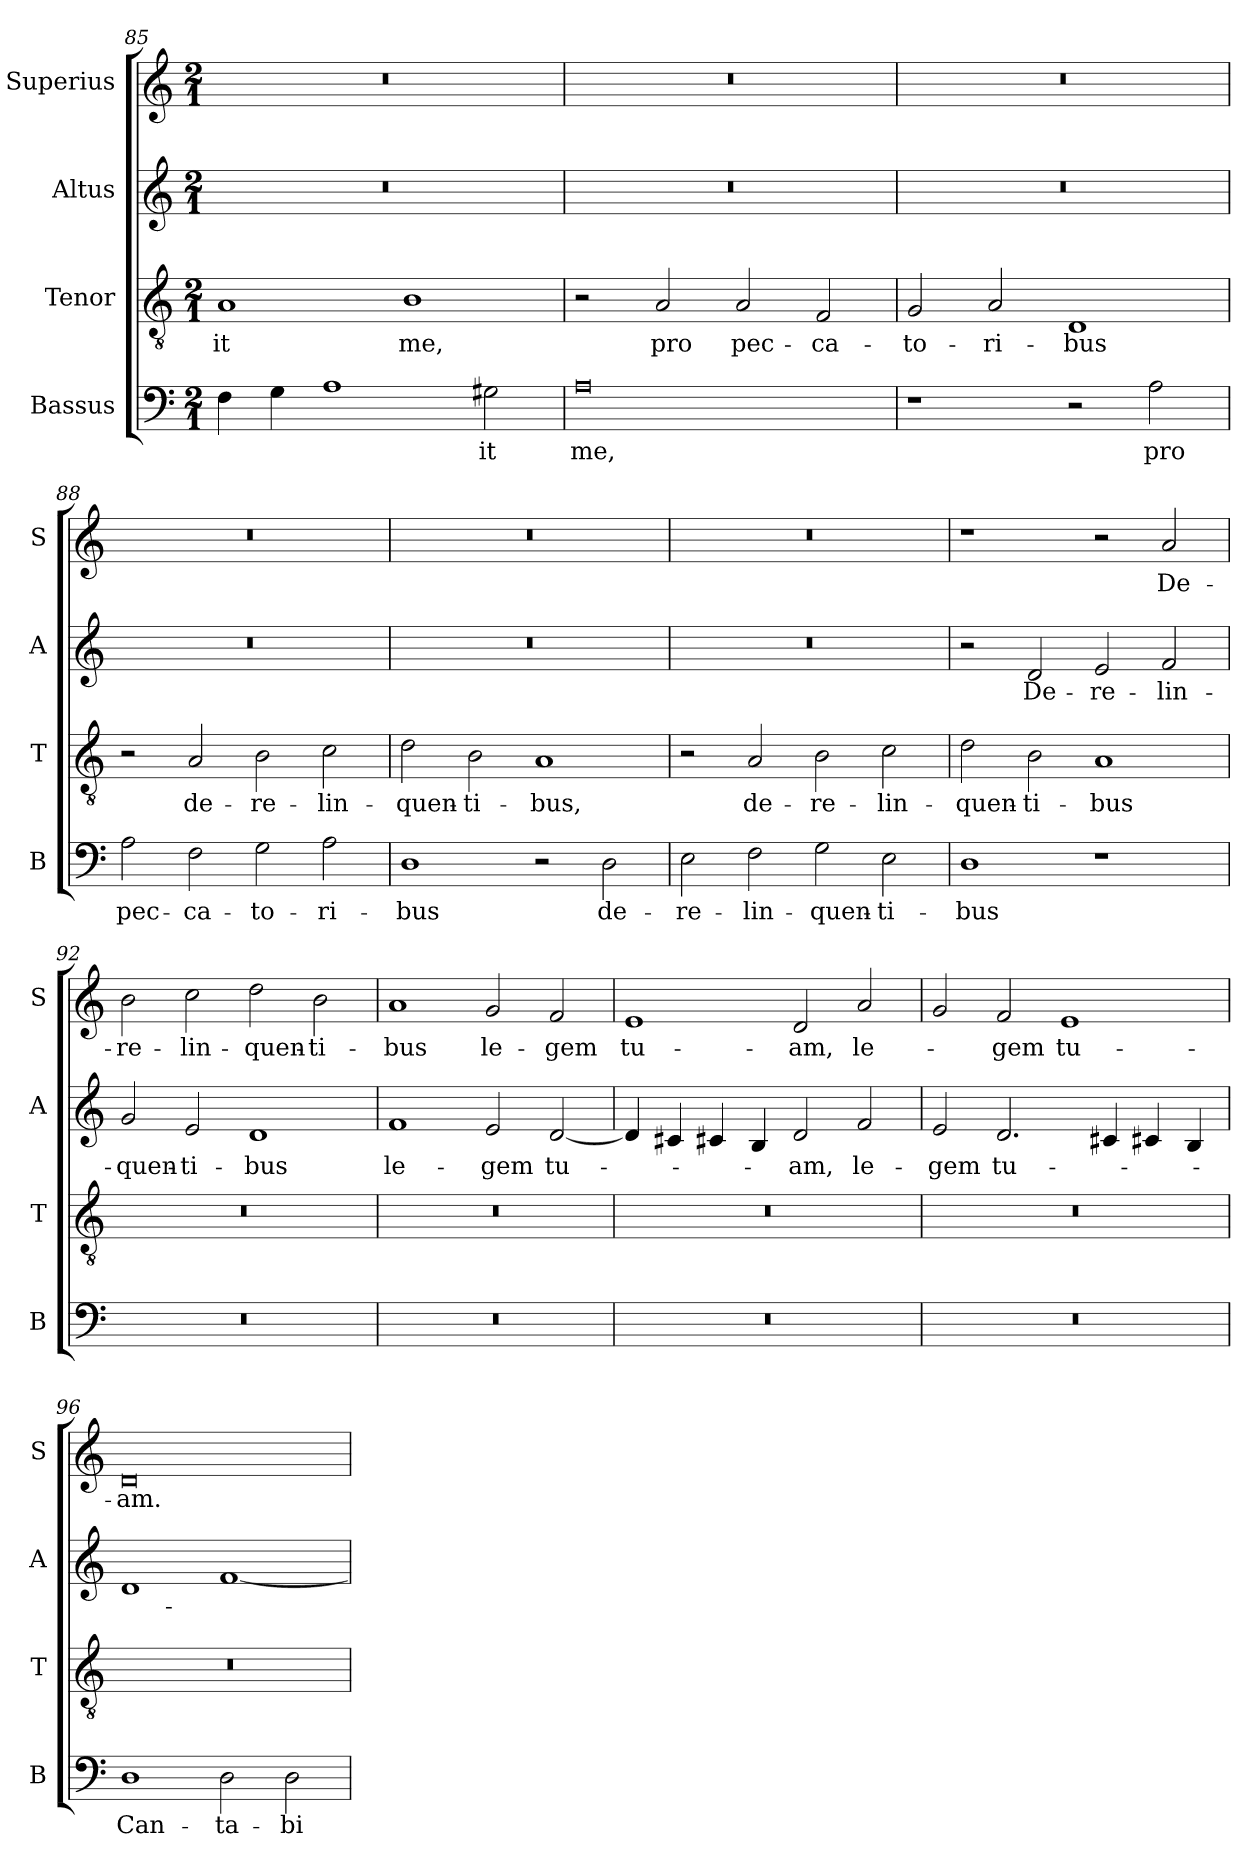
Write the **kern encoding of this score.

**kern	**text	**kern	**text	**kern	**text	**kern	**text
*part4	*part4	*part3	*part3	*part2	*part2	*part1	*part1
*staff4	*staff4	*staff3	*staff3	*staff2	*staff2	*staff1	*staff1
*I"Bassus	*	*I"Tenor	*	*I"Altus	*	*I"Superius	*
*I'B	*	*I'T	*	*I'A	*	*I'S	*
*clefF4	*	*clefGv2	*	*clefG2	*	*clefG2	*
*k[]	*	*k[]	*	*k[]	*	*k[]	*
*M2/1	*	*M2/1	*	*M2/1	*	*M2/1	*
=85	=85	=85	=85	=85	=85	=85	=85
4F\	.	1A	-it	0r	.	0r	.
4G\	.	.	.	.	.	.	.
1A	.	.	.	.	.	.	.
.	.	1B	me,	.	.	.	.
2G#X\	-it	.	.	.	.	.	.
=86	=86	=86	=86	=86	=86	=86	=86
0A	me,	2r	.	0r	.	0r	.
.	.	2A/	pro	.	.	.	.
.	.	2A/	pec-	.	.	.	.
.	.	2F/	-ca-	.	.	.	.
=87	=87	=87	=87	=87	=87	=87	=87
1r	.	2G/	-to-	0r	.	0r	.
.	.	2A/	-ri-	.	.	.	.
2r	.	1D	-bus	.	.	.	.
2A\	pro	.	.	.	.	.	.
=88	=88	=88	=88	=88	=88	=88	=88
2A\	pec-	2r	.	0r	.	0r	.
2F\	-ca-	2A/	de-	.	.	.	.
2G\	-to-	2B\	-re-	.	.	.	.
2A\	-ri-	2c\	-lin-	.	.	.	.
=89	=89	=89	=89	=89	=89	=89	=89
1D	-bus	2d\	-quen-	0r	.	0r	.
.	.	2B\	-ti-	.	.	.	.
2r	.	1A	-bus,	.	.	.	.
2D\	de-	.	.	.	.	.	.
=90	=90	=90	=90	=90	=90	=90	=90
2E\	-re-	2r	.	0r	.	0r	.
2F\	-lin-	2A/	de-	.	.	.	.
2G\	-quen-	2B\	-re-	.	.	.	.
2E\	-ti-	2c\	-lin-	.	.	.	.
=91	=91	=91	=91	=91	=91	=91	=91
1D	-bus	2d\	-quen-	2r	.	1r	.
.	.	2B\	-ti-	2d/	De-	.	.
1r	.	1A	-bus	2e/	-re-	2r	.
.	.	.	.	2f/	-lin-	2a/	De-
=92	=92	=92	=92	=92	=92	=92	=92
0r	.	0r	.	2g/	-quen-	2b\	-re-
.	.	.	.	2e/	-ti-	2cc\	-lin-
.	.	.	.	1d	-bus	2dd\	-quen-
.	.	.	.	.	.	2b\	-ti-
=93	=93	=93	=93	=93	=93	=93	=93
0r	.	0r	.	1f	le-	1a	-bus
.	.	.	.	2e/	-gem	2g/	le-
.	.	.	.	[2d/	tu-	2f/	-gem
=94	=94	=94	=94	=94	=94	=94	=94
0r	.	0r	.	4d/]	.	1e	tu-
.	.	.	.	4c#X/	.	.	.
.	.	.	.	4c#X/	.	.	.
.	.	.	.	4B/	.	.	.
.	.	.	.	2d/	-am,	2d/	-am,
.	.	.	.	2f/	le-	2a/	le-
=95	=95	=95	=95	=95	=95	=95	=95
0r	.	0r	.	2e/	-gem	2g/	.
.	.	.	.	2.d/	tu-	2f/	-gem
.	.	.	.	.	.	1e	tu-
.	.	.	.	4c#X/	.	.	.
.	.	.	.	4c#X/	.	.	.
.	.	.	.	4B/	.	.	.
=96	=96	=96	=96	=96	=96	=96	=96
1D	Can-	0r	.	1d	.	0d	-am.
2D\	-ta-	.	.	[1f	.	.	.
2D\	-bi-	.	.	.	.	.	.
=	=	=	=	=	=	=	=
*-	*-	*-	*-	*-	*-	*-	*-
